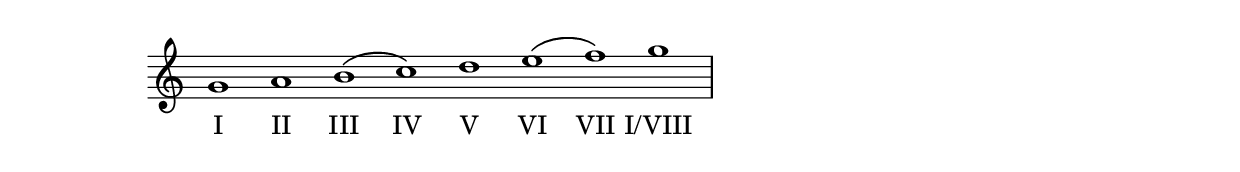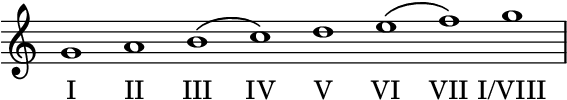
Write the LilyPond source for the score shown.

\version "2.16.2" % absolutely necessary!

% use this to crop output page size to match the snippet
#(ly:set-option 'preview #t)

%%%%%%%%%%%%%%%%%%%%%%%%%%
% here goes the snippet: %
%%%%%%%%%%%%%%%%%%%%%%%%%%
\relative c' {
  \override Staff.TimeSignature #'stencil = ##f 
  \time 8/1
   g'1 a b\( c\) d e\( f\) g
}
\addlyrics {
  I II III IV V VI VII I/VIII
}